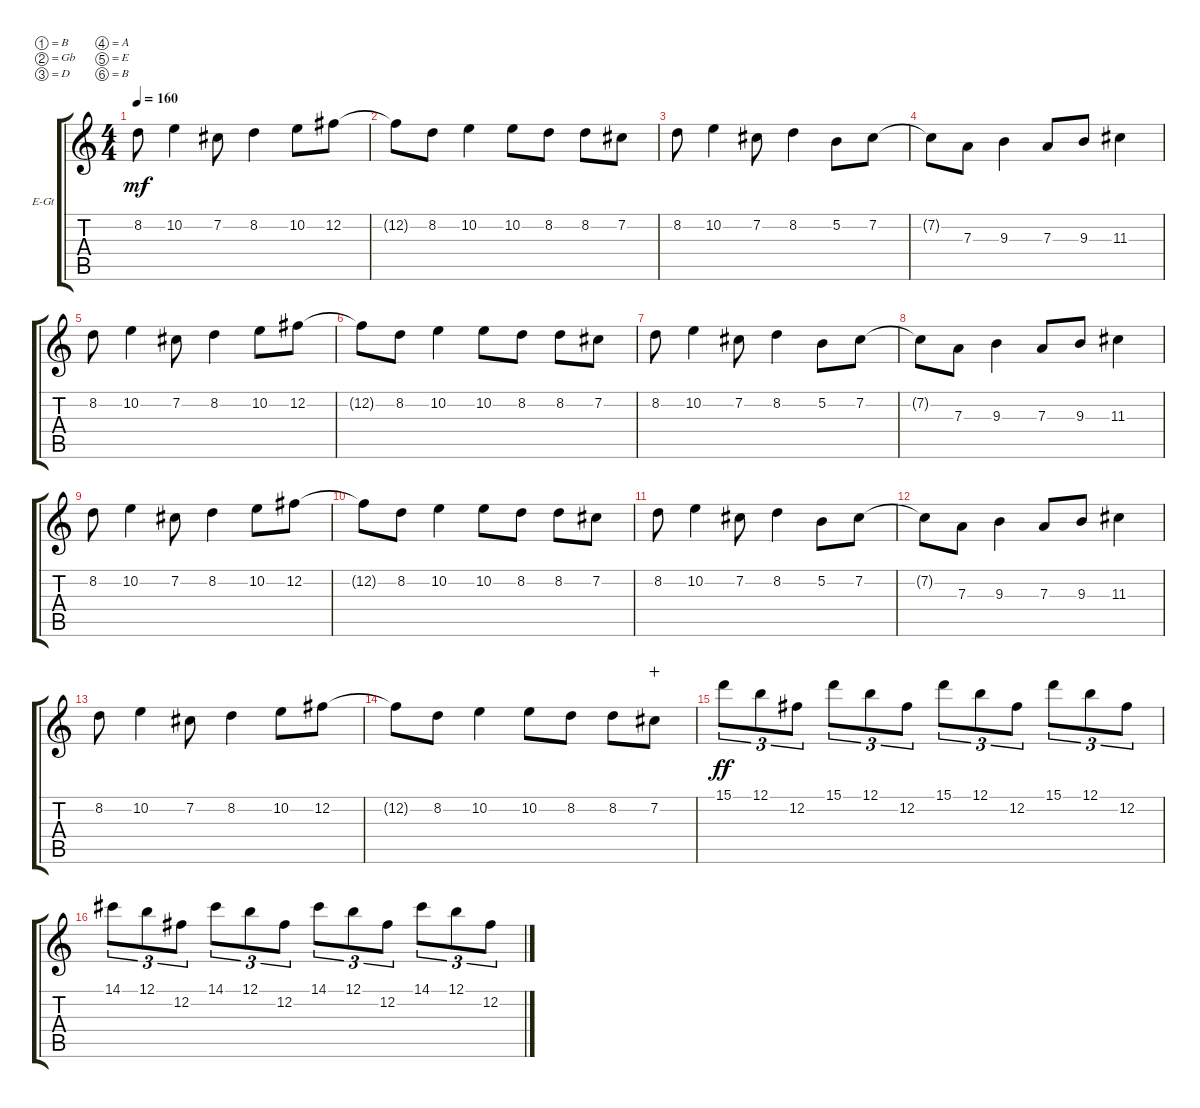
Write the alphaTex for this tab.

\bracketExtendMode groupsimilarinstruments
\firstSystemTrackNameOrientation horizontal
\otherSystemsTrackNameOrientation horizontal
\track ("Guitar 2" "E-Gt") {instrument distortionguitar}
\staff {score tabs}
\tuning (B3 Gb3 D3 A2 E2 B1)
\ts (4 4)
\tempo 160
\clef g2
\ks c
8.2.8{dy mf} 10.2.4 7.2.8 8.2.4 10.2.8 12.2.8 |
12.2{t}.8 8.2.8 10.2.4 10.2.8 8.2.8 8.2.8 7.2.8 |
8.2.8 10.2.4 7.2.8 8.2.4 5.2.8 7.2.8 |
7.2{t}.8 7.3.8 9.3.4 7.3.8 9.3.8 11.3.4 |
8.2.8 10.2.4 7.2.8 8.2.4 10.2.8 12.2.8 |
12.2{t}.8 8.2.8 10.2.4 10.2.8 8.2.8 8.2.8 7.2.8 |
8.2.8 10.2.4 7.2.8 8.2.4 5.2.8 7.2.8 |
7.2{t}.8 7.3.8 9.3.4 7.3.8 9.3.8 11.3.4 |
8.2.8 10.2.4 7.2.8 8.2.4 10.2.8 12.2.8 |
12.2{t}.8 8.2.8 10.2.4 10.2.8 8.2.8 8.2.8 7.2.8 |
8.2.8 10.2.4 7.2.8 8.2.4 5.2.8 7.2.8 |
7.2{t}.8 7.3.8 9.3.4 7.3.8 9.3.8 11.3.4 |
8.2.8 10.2.4 7.2.8 8.2.4 10.2.8 12.2.8 |
12.2{t}.8 8.2.8 10.2.4 10.2.8 8.2.8 8.2.8 7.2.8{wahc} |
15.1.8{tu (3 2) dy ff} 12.1.8{tu (3 2)} 12.2.8{tu (3 2)} 15.1.8{tu (3 2)} 12.1.8{tu (3 2)} 12.2.8{tu (3 2)} 15.1.8{tu (3 2)} 12.1.8{tu (3 2)} 12.2.8{tu (3 2)} 15.1.8{tu (3 2)} 12.1.8{tu (3 2)} 12.2.8{tu (3 2)} |
14.1.8{tu (3 2)} 12.1.8{tu (3 2)} 12.2.8{tu (3 2)} 14.1.8{tu (3 2)} 12.1.8{tu (3 2)} 12.2.8{tu (3 2)} 14.1.8{tu (3 2)} 12.1.8{tu (3 2)} 12.2.8{tu (3 2)} 14.1.8{tu (3 2)} 12.1.8{tu (3 2)} 12.2.8{tu (3 2)}
